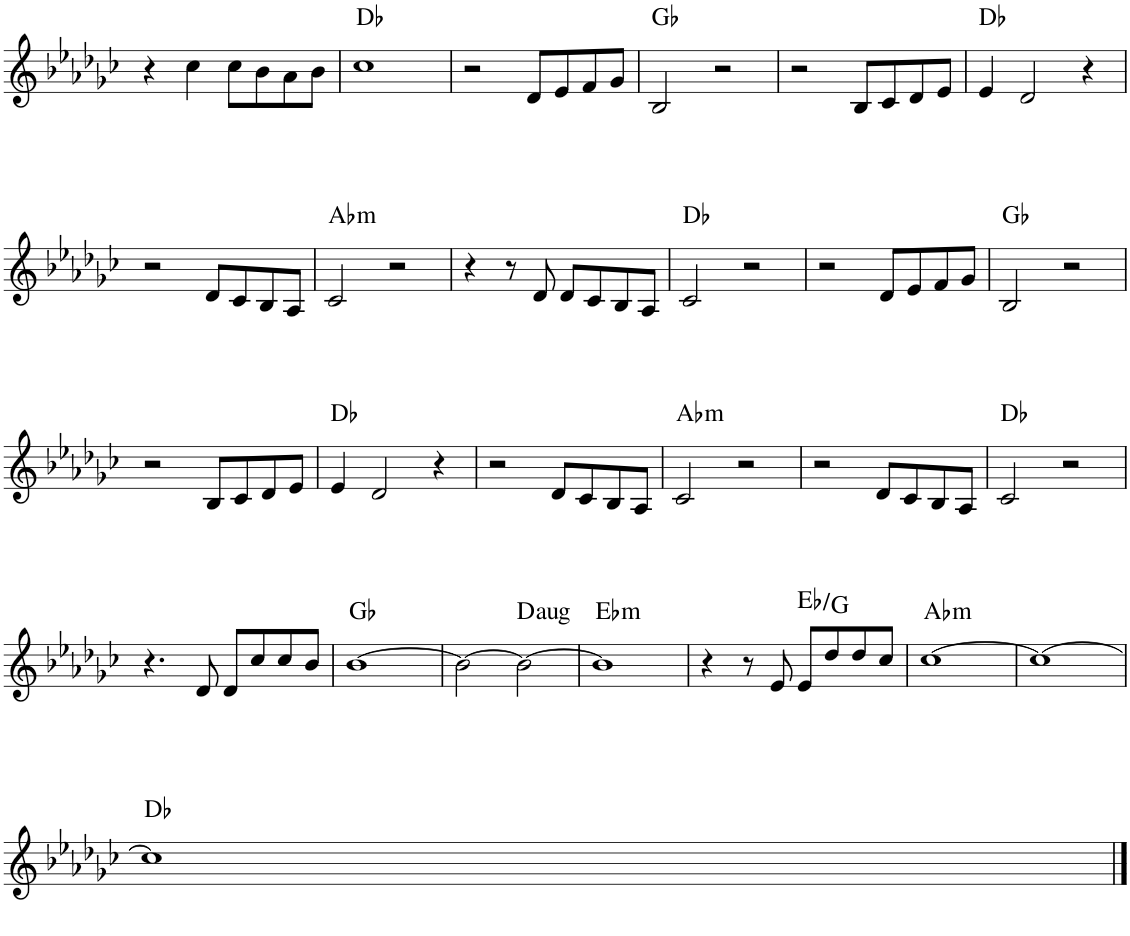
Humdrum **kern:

**kern	**harte
*part1	*part1
*staff1	*
*I"Piano	*
*I'Pno.	*
!!LO:PB:g=z
*clefG2	*
*k[b-e-a-d-g-c-]	*
*M4/4	*
=103	=103
4r	.
4cc-\	.
8cc-\L	.
8b-\	.
8a-\	.
8b-\J	.
=104	=104
1cc-	Db:maj
=105	=105
2r	.
8d-/L	.
8e-/	.
8f/	.
8g-/J	.
=106	=106
2B-/	Gb:maj
2r	.
=107	=107
2r	.
8B-/L	.
8c-/	.
8d-/	.
8e-/J	.
=108	=108
4e-/	Db:maj
2d-/	.
4r	.
!!LO:LB:g=z
=109	=109
2r	.
8d-/L	.
8c-/	.
8B-/	.
8A-/J	.
=110	=110
!	!LO:H:kt=m
2c-/	Ab:min
2r	.
=111	=111
4r	.
8r	.
8d-/	.
8d-/L	.
8c-/	.
8B-/	.
8A-/J	.
=112	=112
2c-/	Db:maj
2r	.
=113	=113
2r	.
8d-/L	.
8e-/	.
8f/	.
8g-/J	.
=114	=114
2B-/	Gb:maj
2r	.
!!LO:LB:g=z
=115	=115
2r	.
8B-/L	.
8c-/	.
8d-/	.
8e-/J	.
=116	=116
4e-/	Db:maj
2d-/	.
4r	.
=117	=117
2r	.
8d-/L	.
8c-/	.
8B-/	.
8A-/J	.
=118	=118
!	!LO:H:kt=m
2c-/	Ab:min
2r	.
=119	=119
2r	.
8d-/L	.
8c-/	.
8B-/	.
8A-/J	.
=120	=120
2c-/	Db:maj
2r	.
!!LO:LB:g=z
=121	=121
4.r	.
8d-/	.
8d-/L	.
8cc-/	.
8cc-/	.
8b-/J	.
=122	=122
[1b-	Gb:maj
=123	=123
2b-\_	.
!	!LO:H:kt=aug
2b-\_	D:aug
=124	=124
!	!LO:H:kt=m
1b-]	Eb:min
=125	=125
4r	.
8r	.
8e-/	.
8e-/L	Eb:maj/3
8dd-/	.
8dd-/	.
8cc-/J	.
=126	=126
!	!LO:H:kt=m
[1cc-	Ab:min
=127	=127
1cc-_	.
!!LO:LB:g=z
=128	=128
1cc-]	Db:maj
==	==
*-	*-
